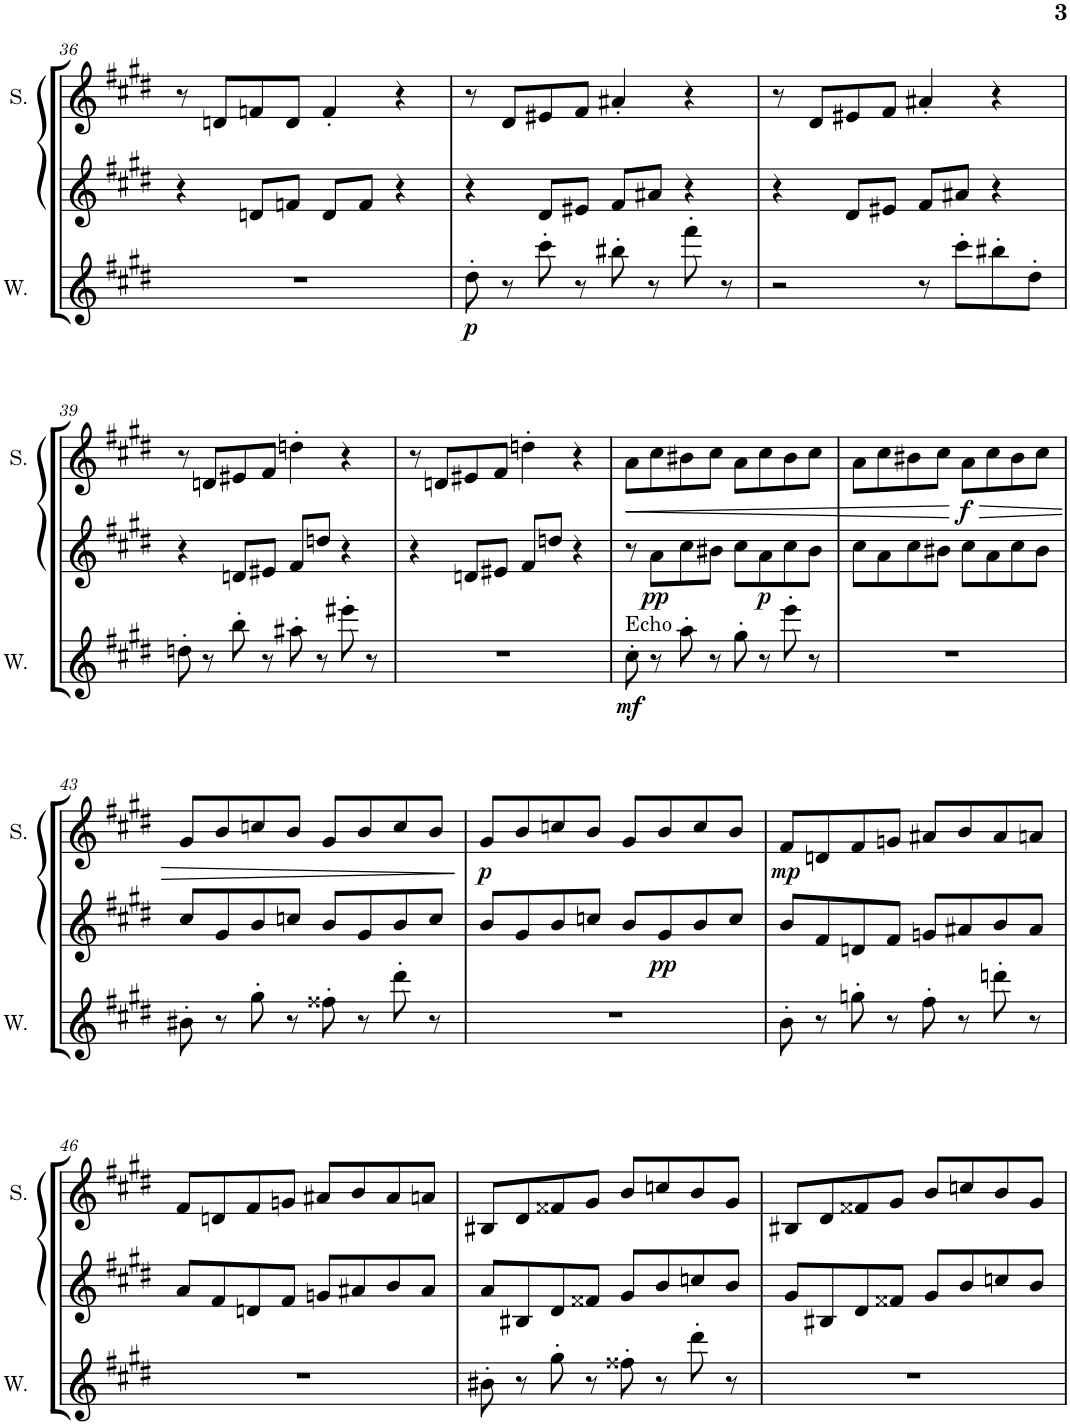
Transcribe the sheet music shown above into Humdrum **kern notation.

**kern	**dynam	**kern	**dynam	**kern	**dynam	**kern	**dynam
*part4	*part4	*part3	*part3	*part2	*part2	*part1	*part1
*staff4	*staff4	*staff3	*staff3	*staff2	*staff2	*staff1	*staff1
*I"Square Synthesizer	*	*I"Wave	*	*I"Square Synthesizer	*	*I"Square	*
*	*	*I'W.	*	*	*	*I'S.	*
!!LO:PB:g=z
*clefG2	*	*clefG2	*	*clefG2	*	*clefG2	*
*k[f#c#g#d#]	*	*k[f#c#g#d#]	*	*k[f#c#g#d#]	*	*k[f#c#g#d#]	*
*M4/4	*	*M4/4	*	*M4/4	*	*M4/4	*
*met(c)	*	*met(c)	*	*met(c)	*	*met(c)	*
=36	=36	=36	=36	=36	=36	=36	=36
1r	.	1r	.	4r	.	8r	.
.	.	.	.	.	.	8dn/L	.
.	.	.	.	8dn/L	.	8fn/	.
.	.	.	.	8fn/J	.	8d/J	.
.	.	.	.	8d/L	.	4f'/	.
.	.	.	.	8f/J	.	.	.
.	.	.	.	4r	.	4r	.
=37	=37	=37	=37	=37	=37	=37	=37
*Xbrackettup	*	*	*	*	*	*	*
!	!	!	!LO:DY:b	!	!	!	!
12r	.	8dd#'\	p	4r	.	8r	.
!	!LO:DY:b	!	!	!	!	!	!
24ee-X	pp	.	.	.	.	.	.
8r	.	8r	.	.	.	8d#/L	.
12r	.	8ccc#'\	.	8d#/L	.	8e#X/	.
24ddd-X	.	.	.	.	.	.	.
8r	.	8r	.	8e#X/J	.	8f#/J	.
12r	.	8bb#X'\	.	8f#/L	.	4a#X'/	.
24cccn	.	.	.	.	.	.	.
8r	.	8r	.	8a#X/J	.	.	.
12r	.	8fff#'\	.	4r	.	4r	.
24ggg-X	.	.	.	.	.	.	.
8r	.	8r	.	.	.	.	.
=38	=38	=38	=38	=38	=38	=38	=38
2r	.	2r	.	4r	.	8r	.
.	.	.	.	.	.	8d#/L	.
.	.	.	.	8d#/L	.	8e#X/	.
.	.	.	.	8e#X/J	.	8f#/J	.
8r	.	8r	.	8f#/L	.	4a#X'/	.
12r	.	8ccc#'\L	.	8a#X/J	.	.	.
24ddd-X	.	.	.	.	.	.	.
12r	.	8bb#X'\	.	4r	.	4r	.
24cccn	.	.	.	.	.	.	.
12r	.	8dd#'\J	.	.	.	.	.
24ee-X	.	.	.	.	.	.	.
!!LO:LB:g=z
=39	=39	=39	=39	=39	=39	=39	=39
12r	.	8ddn'\	.	4r	.	8r	.
24ddn	.	.	.	.	.	.	.
8r	.	8r	.	.	.	8dn/L	.
12r	.	8bb'\	.	8dn/L	.	8e#X/	.
24bb	.	.	.	.	.	.	.
8r	.	8r	.	8e#X/J	.	8f#/J	.
12r	.	8aa#X'\	.	8f#/L	.	4ddn'\	.
24aa#X	.	.	.	.	.	.	.
8r	.	8r	.	8ddn/J	.	.	.
12r	.	8eee#X'\	.	4r	.	4r	.
24fffn	.	.	.	.	.	.	.
8r	.	8r	.	.	.	.	.
=40	=40	=40	=40	=40	=40	=40	=40
1r	.	1r	.	4r	.	8r	.
.	.	.	.	.	.	8dn/L	.
.	.	.	.	8dn/L	.	8e#X/	.
.	.	.	.	8e#X/J	.	8f#/J	.
.	.	.	.	8f#/L	.	4ddn'\	.
.	.	.	.	8ddn/J	.	.	.
.	.	.	.	4r	.	4r	.
=41	=41	=41	=41	=41	=41	=41	=41
!	!	!LO:TX:a:t=Echo	!	!	!	!	!
!	!	!	!LO:DY:b	!	!	!	!LO:HP:b
12r	.	8cc#'\	mf	8r	.	8a\L	<
!	!LO:DY:b	!	!	!	!	!	!
24cc#	mp	.	.	.	.	.	.
!	!	!	!	!	!LO:DY:b	!	!
8r	.	8r	.	8a\L	pp	8cc#\	.
12r	.	8aa'\	.	8cc#\	.	8b#X\	.
24aa	.	.	.	.	.	.	.
8r	.	8r	.	8b#X\J	.	8cc#\J	.
12r	.	8gg#'\	.	8cc#\L	.	8a\L	.
24gg#	.	.	.	.	.	.	.
!	!	!	!	!	!LO:DY:b	!	!
8r	.	8r	.	8a\	p	8cc#\	.
12r	.	8eee'\	.	8cc#\	.	8b#\	.
24eee	.	.	.	.	.	.	.
8r	.	8r	.	8b#\J	.	8cc#\J	.
=42	=42	=42	=42	=42	=42	=42	=42
1r	.	1r	.	8cc#\L	.	8a\L	.
.	.	.	.	8a\	.	8cc#\	.
.	.	.	.	8cc#\	.	8b#X\	.
.	.	.	.	8b#X\J	.	8cc#\J	.
!	!	!	!	!	!	!	!LO:HP:n=1:b
!	!	!	!	!	!	!	!LO:DY:n=1:b
.	.	.	.	8cc#\L	.	8a\L	[ > f
.	.	.	.	8a\	.	8cc#\	.
.	.	.	.	8cc#\	.	8b#\	.
.	.	.	.	8b#\J	.	8cc#\J	.
!!LO:LB:g=z
=43	=43	=43	=43	=43	=43	=43	=43
12r	.	8b#X'\	.	8cc#/L	.	8g#/L	.
24ccn	.	.	.	.	.	.	.
8r	.	8r	.	8g#/	.	8b/	.
12r	.	8gg#'\	.	8b/	.	8ccn/	.
24aa-X	.	.	.	.	.	.	.
8r	.	8r	.	8ccn/J	.	8b/J	.
12r	.	8ff##X'\	.	8b/L	.	8g#/L	.
24ggn	.	.	.	.	.	.	.
8r	.	8r	.	8g#/	.	8b/	.
12r	.	8ddd#'\	.	8b/	.	8cc/	.
24eee-X	.	.	.	.	.	.	.
8r	.	8r	.	8cc/J	.	8b/J	.
.	.	.	.	.	.	.	]
=44	=44	=44	=44	=44	=44	=44	=44
!	!	!	!	!	!	!	!LO:DY:b
1r	.	1r	.	8b/L	.	8g#/L	p
.	.	.	.	8g#/	.	8b/	.
.	.	.	.	8b/	.	8ccn/	.
.	.	.	.	8ccn/J	.	8b/J	.
.	.	.	.	8b/L	.	8g#/L	.
!	!	!	!	!	!LO:DY:b	!	!
.	.	.	.	8g#/	pp	8b/	.
.	.	.	.	8b/	.	8cc/	.
.	.	.	.	8cc/J	.	8b/J	.
=45	=45	=45	=45	=45	=45	=45	=45
!	!	!	!	!	!	!	!LO:DY:b
12r	.	8b'\	.	8b/L	.	8f#/L	mp
24b	.	.	.	.	.	.	.
8r	.	8r	.	8f#/	.	8dn/	.
12r	.	8ggn'\	.	8dn/	.	8f#/	.
24ggn	.	.	.	.	.	.	.
8r	.	8r	.	8f#/J	.	8gn/J	.
12r	.	8ff#'\	.	8gn/L	.	8a#X/L	.
24ff#	.	.	.	.	.	.	.
8r	.	8r	.	8a#X/	.	8b/	.
12r	.	8dddn'\	.	8b/	.	8a#/	.
24dddn	.	.	.	.	.	.	.
8r	.	8r	.	8a#/J	.	8an/J	.
!!LO:LB:g=z
=46	=46	=46	=46	=46	=46	=46	=46
1r	.	1r	.	8a/L	.	8f#/L	.
.	.	.	.	8f#/	.	8dn/	.
.	.	.	.	8dn/	.	8f#/	.
.	.	.	.	8f#/J	.	8gn/J	.
.	.	.	.	8gn/L	.	8a#X/L	.
.	.	.	.	8a#X/	.	8b/	.
.	.	.	.	8b/	.	8a#/	.
.	.	.	.	8a#/J	.	8an/J	.
=47	=47	=47	=47	=47	=47	=47	=47
12r	.	8b#X'\	.	8a/L	.	8B#X/L	.
24ccn	.	.	.	.	.	.	.
8r	.	8r	.	8B#X/	.	8d#/	.
12r	.	8gg#'\	.	8d#/	.	8f##X/	.
24aa-X	.	.	.	.	.	.	.
8r	.	8r	.	8f##X/J	.	8g#/J	.
12r	.	8ff##X'\	.	8g#/L	.	8b/L	.
24ggn	.	.	.	.	.	.	.
8r	.	8r	.	8b/	.	8ccn/	.
12r	.	8ddd#'\	.	8ccn/	.	8b/	.
24eee-X	.	.	.	.	.	.	.
8r	.	8r	.	8b/J	.	8g#/J	.
=48	=48	=48	=48	=48	=48	=48	=48
1r	.	1r	.	8g#/L	.	8B#X/L	.
.	.	.	.	8B#X/	.	8d#/	.
.	.	.	.	8d#/	.	8f##X/	.
.	.	.	.	8f##X/J	.	8g#/J	.
.	.	.	.	8g#/L	.	8b/L	.
.	.	.	.	8b/	.	8ccn/	.
.	.	.	.	8ccn/	.	8b/	.
.	.	.	.	8b/J	.	8g#/J	.
=	=	=	=	=	=	=	=
*-	*-	*-	*-	*-	*-	*-	*-
